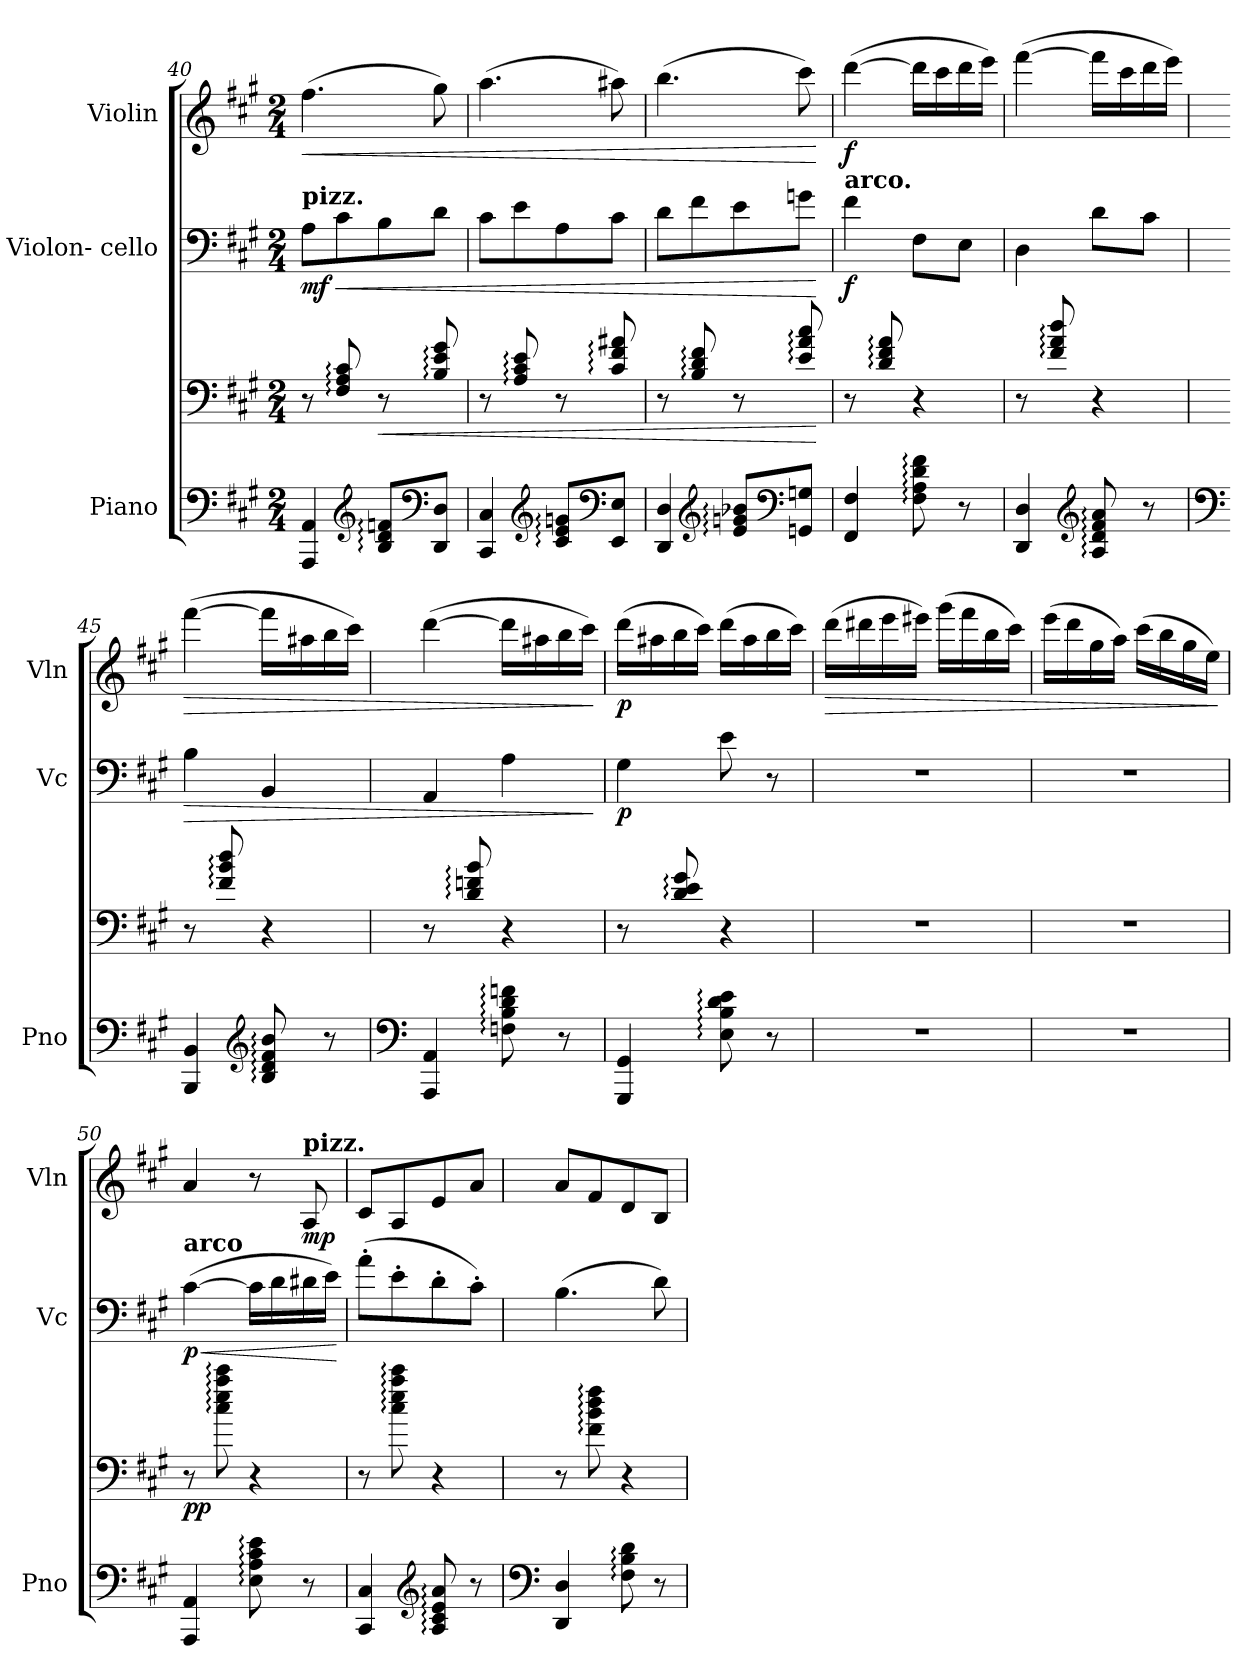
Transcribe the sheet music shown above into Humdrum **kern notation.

**kern	**kern	**dynam	**kern	**dynam	**kern	**dynam
*part3	*part3	*part3	*part2	*part2	*part1	*part1
*staff4	*staff3	*staff3/4	*staff2	*staff2	*staff1	*staff1
*I"Piano	*	*	*I"Violon- cello	*	*I"Violin	*
*I'Pno	*	*	*I'Vc	*	*I'Vln	*
*clefF4	*clefF4	*	*clefF4	*	*clefG2	*
*k[f#c#g#]	*k[f#c#g#]	*	*k[f#c#g#]	*	*k[f#c#g#]	*
*M2/4	*M2/4	*	*M2/4	*	*M2/4	*
=40	=40	=40	=40	=40	=40	=40
!	!	!	!LO:TX:a:B:t=pizz.	!	!	!
!	!	!	!	!LO:HP:b	!	!LO:HP:b
!	!	!	!	!LO:DY:n=1:b	!	!
4AAA/ 4AA/	8r	.	8A\L	< mf	(4.ff#\	<
.	8F#/: 8A/: 8c#/:	.	8c#\	.	.	.
*clefG2	*	*	*	*	*	*
!	!	!LO:HP:b	!	!	!	!
8B/: 8d/: 8fn/:L	8r	<	8B\	.	.	.
*clefF4	*	*	*	*	*	*
8DD/ 8D/J	8B/: 8e/: 8g#/:	.	8d\J	.	8gg#\)	.
=41	=41	=41	=41	=41	=41	=41
4CC#/ 4C#/	8r	.	8c#\L	.	(4.aa\	.
.	8A/: 8c#/: 8e/:	.	8e\	.	.	.
*clefG2	*	*	*	*	*	*
8c#/: 8e/: 8gn/:L	8r	.	8A\	.	.	.
*clefF4	*	*	*	*	*	*
8EE/ 8E/J	8c#/: 8f#/: 8a#X/:	.	8c#\J	.	8aa#X\)	.
=42	=42	=42	=42	=42	=42	=42
4DD/ 4D/	8r	.	8d\L	.	(4.bb\	.
.	8B/: 8d/: 8f#/:	.	8f#\	.	.	.
*clefG2	*	*	*	*	*	*
8e/: 8gn/: 8b-X/:L	8r	.	8e\	.	.	.
*clefF4	*	*	*	*	*	*
8GGn/ 8Gn/J	8e/: 8a/: 8cc#/:	.	8gn\J	.	8ccc#\)	.
.	.	[	.	[	.	[
!!LO:PB:g=z
=43	=43	=43	=43	=43	=43	=43
!	!	!	!LO:TX:a:B:t=arco.	!	!	!
!	!	!	!	!LO:DY:b	!	!LO:DY:b
4FF#/ 4F#/	8r	.	4f#\	f	([4ddd\	f
.	8d/: 8f#/: 8a/:	.	.	.	.	.
8F#\: 8A\: 8d\: 8f#\:	4r	.	8F#\L	.	16ddd\LL]	.
.	.	.	.	.	16ccc#\	.
8r	.	.	8E\J	.	16ddd\	.
.	.	.	.	.	16eee\JJ)	.
=44	=44	=44	=44	=44	=44	=44
4DD/ 4D/	8r	.	4D\	.	([4fff#\	.
.	8f#/: 8a/: 8dd/:	.	.	.	.	.
*clefG2	*	*	*	*	*	*
8A/: 8d/: 8f#/: 8a/:	4r	.	8d\L	.	16fff#\LL]	.
.	.	.	.	.	16ccc#\	.
8r	.	.	8c#\J	.	16ddd\	.
.	.	.	.	.	16eee\JJ)	.
=45	=45	=45	=45	=45	=45	=45
*clefF4	*	*	*	*	*	*
!	!	!	!	!LO:HP:b	!	!LO:HP:b
4BBB/ 4BB/	8r	.	4B\	>	([4fff#\	>
.	8f#/: 8b/: 8dd/:	.	.	.	.	.
*clefG2	*	*	*	*	*	*
8B/: 8d/: 8f#/: 8b/:	4r	.	4BB/	.	16fff#\LL]	.
.	.	.	.	.	16aa#X\	.
8r	.	.	.	.	16bb\	.
.	.	.	.	.	16ccc#\JJ)	.
=46	=46	=46	=46	=46	=46	=46
*clefF4	*	*	*	*	*	*
4AAA/ 4AA/	8r	.	4AA/	.	([4ddd\	.
.	8d/: 8fn/: 8b/:	.	.	.	.	.
8Fn\: 8B\: 8d\: 8fn\:	4r	.	4A\	.	16ddd\LL]	.
.	.	.	.	.	16aa#X\	.
8r	.	.	.	.	16bb\	.
.	.	.	.	.	16ccc#\JJ)	.
.	.	.	.	]	.	]
=47	=47	=47	=47	=47	=47	=47
!	!	!	!	!LO:DY:b	!	!LO:DY:b
4GGG#/ 4GG#/	8r	.	4G#\	p	(16ddd\LL	p
.	.	.	.	.	16aa#X\	.
.	8d/: 8e/: 8g#/:	.	.	.	16bb\	.
.	.	.	.	.	16ccc#\JJ)	.
8E\: 8B\: 8d\: 8e\:	4r	.	8e\	.	(16ddd\LL	.
.	.	.	.	.	16aa#\	.
8r	.	.	8r	.	16bb\	.
.	.	.	.	.	16ccc#\JJ)	.
=48	=48	=48	=48	=48	=48	=48
!	!	!	!	!	!	!LO:HP:b
2r	2r	.	2r	.	(16ddd\LL	>
.	.	.	.	.	16ddd#X\	.
.	.	.	.	.	16eee\	.
.	.	.	.	.	16eee#X\JJ)	.
.	.	.	.	.	(16ggg#\LL	.
.	.	.	.	.	16fff#\	.
.	.	.	.	.	16bb\	.
.	.	.	.	.	16ccc#\JJ)	.
!!LO:LB:g=z
=49	=49	=49	=49	=49	=49	=49
2r	2r	.	2r	.	(16eee\LL	.
.	.	.	.	.	16ddd\	.
.	.	.	.	.	16gg#\	.
.	.	.	.	.	16aa\JJ)	.
.	.	.	.	.	(16ccc#\LL	.
.	.	.	.	.	16bb\	.
.	.	.	.	.	16gg#\	.
.	.	.	.	.	16ee\JJ)	.
.	.	.	.	.	.	]
=50	=50	=50	=50	=50	=50	=50
!	!	!	!LO:TX:a:B:t=arco	!	!	!
!	!	!LO:DY:b	!	!LO:HP:b	!	!
!	!	!	!	!LO:DY:n=1:b	!	!
4AAA/ 4AA/	8r	pp	([4c#\	< p	4a/	.
.	8cc#\: 8ee\: 8aa\: 8ccc#\:	.	.	.	.	.
8E\: 8A\: 8c#\: 8e\:	4r	.	16c#\LL]	.	8r	.
.	.	.	16d\	.	.	.
!	!	!	!	!	!LO:TX:a:B:t=pizz.	!
!	!	!	!	!	!	!LO:DY:b
8r	.	.	16d#X\	.	8A/	mp
.	.	.	16e\JJ)	.	.	.
.	.	.	.	[	.	.
=51	=51	=51	=51	=51	=51	=51
4CC#/ 4C#/	8r	.	(8a'\L	.	8c#/L	.
.	8cc#\: 8ee\: 8aa\: 8ccc#\:	.	8e'\	.	8A/	.
*clefG2	*	*	*	*	*	*
8A/: 8c#/: 8e/: 8a/:	4r	.	8d'\	.	8e/	.
8r	.	.	8c#'\J)	.	8a/J	.
=52	=52	=52	=52	=52	=52	=52
*clefF4	*	*	*	*	*	*
4DD/ 4D/	8r	.	(4.B\	.	8a/L	.
.	8f#\: 8b\: 8dd\: 8ff#\:	.	.	.	8f#/	.
8F#\: 8B\: 8d\:	4r	.	.	.	8d/	.
8r	.	.	8d\)	.	8B/J	.
=	=	=	=	=	=	=
*-	*-	*-	*-	*-	*-	*-
